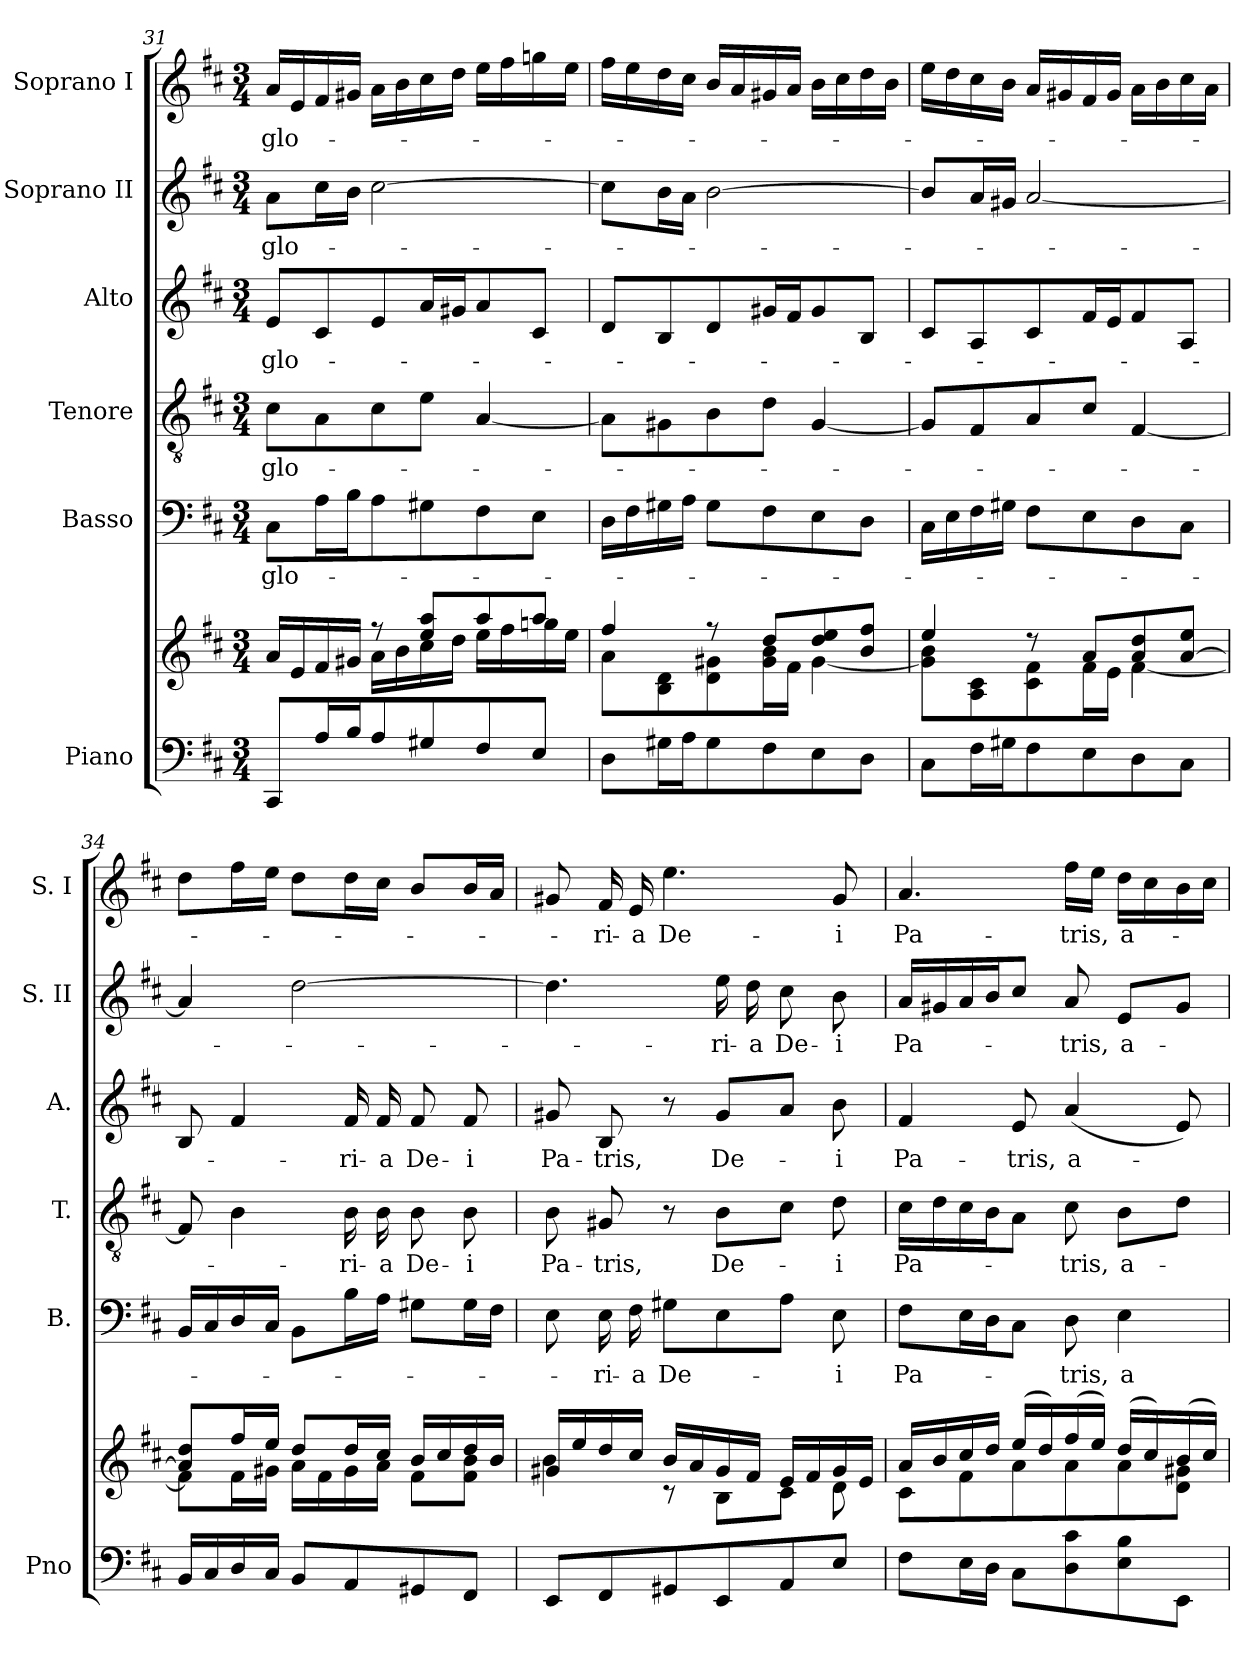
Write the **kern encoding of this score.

**kern	**kern	**kern	**text	**kern	**text	**kern	**text	**kern	**text	**kern	**text
*part6	*part6	*part5	*part5	*part4	*part4	*part3	*part3	*part2	*part2	*part1	*part1
*staff7	*staff6	*staff5	*staff5	*staff4	*staff4	*staff3	*staff3	*staff2	*staff2	*staff1	*staff1
*I"Piano	*	*I"Basso	*	*I"Tenore	*	*I"Alto	*	*I"Soprano II	*	*I"Soprano I	*
*I'Pno	*	*I'B.	*	*I'T.	*	*I'A.	*	*I'S. II	*	*I'S. I	*
*clefF4	*clefG2	*clefF4	*	*clefGv2	*	*clefG2	*	*clefG2	*	*clefG2	*
*ITrd1c1	*ITrd1c1	*ITrd1c1	*	*ITrd1c1	*	*ITrd1c1	*	*ITrd1c1	*	*ITrd1c1	*
*k[f#c#g#d#a#e#b#]	*k[f#c#g#d#a#e#b#]	*k[f#c#g#d#a#e#b#]	*	*k[f#c#g#d#a#e#b#]	*	*k[f#c#g#d#a#e#b#]	*	*k[f#c#g#d#a#e#b#]	*	*k[f#c#g#d#a#e#b#]	*
*M3/4	*M3/4	*M3/4	*	*M3/4	*	*M3/4	*	*M3/4	*	*M3/4	*
=31	=31	=31	=31	=31	=31	=31	=31	=31	=31	=31	=31
*	*^	*	*	*	*	*	*	*	*	*	*
!	!	!	!	!LO:LY:b	!	!LO:LY:b	!	!LO:LY:b	!	!LO:LY:b	!	!LO:LY:b
8BBB#/L	4ryy	16g#/LL	8BB#\L	glo-	8B#\L	glo-	8d#/L	glo-	8g#\L	glo-	16g#/LL	glo-
.	.	16d#/	.	.	.	.	.	.	.	.	16d#/	.
16G#/L	.	16e#/	16G#\L	.	8G#\	.	8B#/	.	16b#\L	.	16e#/	.
16A#/J	.	16f##X/JJ	16A#\J	.	.	.	.	.	16a#\JJ	.	16f##X/JJ	.
8G#/	8r	16g#\LL	8G#\	.	8B#\	.	8d#/	.	[2b#\	.	16g#\LL	.
.	.	16a#\	.	.	.	.	.	.	.	.	16a#\	.
8F##X/	8dd#/ 8gg#/L	16b#\	8F##X\	.	8d#\J	.	16g#/L	.	.	.	16b#\	.
.	.	16cc#\JJ	.	.	.	.	16f##X/J	.	.	.	16cc#\JJ	.
8E#/	8gg#/	16dd#\LL	8E#\	.	[4G#/	.	8g#/	.	.	.	16dd#\LL	.
.	.	16ee#\	.	.	.	.	.	.	.	.	16ee#\	.
8D#/J	8gg#/J	16ff#X\	8D#\J	.	.	.	8B#/J	.	.	.	16ff#X\	.
.	.	16dd#\JJ	.	.	.	.	.	.	.	.	16dd#\JJ	.
=32	=32	=32	=32	=32	=32	=32	=32	=32	=32	=32	=32	=32
8C#\L	4ee#/	8g#\L	16C#\LL	.	8G#\L]	.	8c#/L	.	8b#\L]	.	16ee#\LL	.
.	.	.	16E#\	.	.	.	.	.	.	.	16dd#\	.
16F##X\L	.	8A#\ 8c#\	16F##X\	.	8F##X\	.	8A#/	.	16a#\L	.	16cc#\	.
16G#\J	.	.	16G#\JJ	.	.	.	.	.	16g#\JJ	.	16b#\JJ	.
8F##\	8r	8c#\ 8f##X\	8F##\L	.	8A#\	.	8c#/	.	[2a#\	.	16a#/LL	.
.	.	.	.	.	.	.	.	.	.	.	16g#/	.
8E#\	8cc#/L	16f##\ 16a#\L	8E#\	.	8c#\J	.	16f##X/L	.	.	.	16f##X/	.
.	.	16e#\JJ	.	.	.	.	16e#/J	.	.	.	16g#/JJ	.
8D#\	8cc#/ 8dd#/	[4f##\	8D#\	.	[4F##/	.	8f##/	.	.	.	16a#\LL	.
.	.	.	.	.	.	.	.	.	.	.	16b#\	.
8C#\J	8a#/ 8ee#/J	.	8C#\J	.	.	.	8A#/J	.	.	.	16cc#\	.
.	.	.	.	.	.	.	.	.	.	.	16a#\JJ	.
!!LO:LB:g=z
=33	=33	=33	=33	=33	=33	=33	=33	=33	=33	=33	=33	=33
8BB#\L	4dd#/	8f##\] 8a#\L	16BB#\LL	.	8F##/L]	.	8B#/L	.	8a#/L]	.	16dd#\LL	.
.	.	.	16D#\	.	.	.	.	.	.	.	16cc#\	.
16E#\L	.	8G#\ 8B#\	16E#\	.	8E#/	.	8G#/	.	16g#/L	.	16b#\	.
16F##X\J	.	.	16F##X\JJ	.	.	.	.	.	16f##X/JJ	.	16a#\JJ	.
8E#\	8r	8B#\ 8e#\	8E#\L	.	8G#/	.	8B#/	.	[2g#/	.	16g#/LL	.
.	.	.	.	.	.	.	.	.	.	.	16f##X/	.
8D#\	8g#/L	16e#\L	8D#\	.	8B#/J	.	16e#/L	.	.	.	16e#/	.
.	.	16d#\JJ	.	.	.	.	16d#/J	.	.	.	16f##/JJ	.
8C#\	8g#/ 8cc#/	[4e#\	8C#\	.	[4E#/	.	8e#/	.	.	.	16g#\LL	.
.	.	.	.	.	.	.	.	.	.	.	16a#\	.
8BB#\J	[8g#/ 8dd#/J	.	8BB#\J	.	.	.	8G#/J	.	.	.	16b#\	.
.	.	.	.	.	.	.	.	.	.	.	16g#\JJ	.
=34	=34	=34	=34	=34	=34	=34	=34	=34	=34	=34	=34	=34
16AA#/LL	8g#/] 8cc#/L	8e#\L]	16AA#/LL	.	8E#/]	.	8A#/	.	4g#/]	.	8cc#\L	.
16BB#/	.	.	16BB#/	.	.	.	.	.	.	.	.	.
16C#/	16ee#/L	16e#\L	16C#/	.	4A#\	.	4e#/	.	.	.	16ee#\L	.
16BB#/JJ	16dd#/JJ	16f##X\JJ	16BB#/JJ	.	.	.	.	.	.	.	16dd#\JJ	.
8AA#/L	8cc#/L	16g#\LL	8AA#\L	.	.	.	.	.	[2cc#\	.	8cc#\L	.
.	.	16e#\	.	.	.	.	.	.	.	.	.	.
!	!	!	!	!	!	!LO:LY:b	!	!LO:LY:b	!	!	!	!
8GG#/	16cc#/L	16f##\	16A#\L	.	16A#\	ri-	16e#/	ri-	.	.	16cc#\L	.
!	!	!	!	!	!	!LO:LY:b	!	!LO:LY:b	!	!	!	!
.	16b#/JJ	16g#\JJ	16G#\JJ	.	16A#\	-a	16e#/	-a	.	.	16b#\JJ	.
!	!	!	!	!	!	!LO:LY:b	!	!LO:LY:b	!	!	!	!
8FF##X/	16a#/LL	8e#\L	8F##X\L	.	8A#\	De-	8e#/	De-	.	.	8a#/L	.
.	16b#/	.	.	.	.	.	.	.	.	.	.	.
!	!	!	!	!	!	!LO:LY:b	!	!LO:LY:b	!	!	!	!
8EE#/J	16cc#/	8e#\ 8a#\J	16F##\L	.	8A#\	-i	8e#/	-i	.	.	16a#/L	.
.	16a#/JJ	.	16E#\JJ	.	.	.	.	.	.	.	16g#/JJ	.
=35	=35	=35	=35	=35	=35	=35	=35	=35	=35	=35	=35	=35
!	!	!	!	!	!	!LO:LY:b	!	!LO:LY:b	!	!	!	!
8DD#/L	16f##X/LL	4a#\	8D#\	.	8A#\	Pa-	8f##X/	Pa-	4.cc#\]	.	8f##X/	.
.	16dd#/	.	.	.	.	.	.	.	.	.	.	.
!	!	!	!	!LO:LY:b	!	!LO:LY:b	!	!LO:LY:b	!	!	!	!LO:LY:b
8EE#/	16cc#/	.	16D#\	ri-	8F##X/	-tris,	8A#/	-tris,	.	.	16e#/	ri-
!	!	!	!	!LO:LY:b	!	!	!	!	!	!	!	!LO:LY:b
.	16b#/JJ	.	16E#\	-a	.	.	.	.	.	.	16d#/	-a
!	!	!	!	!LO:LY:b	!	!	!	!	!	!	!	!LO:LY:b
8FF##X/	16a#/LL	8r	8F##X\L	De-	8r	.	8r	.	.	.	4.dd#\	De-
.	16g#/	.	.	.	.	.	.	.	.	.	.	.
!	!	!	!	!	!	!LO:LY:b	!	!LO:LY:b	!	!LO:LY:b	!	!
8DD#/	16f##/	8A#\L	8D#\	.	8A#\L	De-	8f##/L	De-	16dd#\	ri-	.	.
!	!	!	!	!	!	!	!	!	!	!LO:LY:b	!	!
.	16e#/JJ	.	.	.	.	.	.	.	16cc#\	-a	.	.
!	!	!	!	!	!	!	!	!	!	!LO:LY:b	!	!
8GG#/	16d#/LL	8B#\J	8G#\J	.	8B#\J	.	8g#/J	.	8b#\	De-	.	.
.	16e#/	.	.	.	.	.	.	.	.	.	.	.
!	!	!	!	!LO:LY:b	!	!LO:LY:b	!	!LO:LY:b	!	!LO:LY:b	!	!LO:LY:b
8D#/J	16f##/	8c#\	8D#\	-i	8c#\	-i	8a#\	-i	8a#\	-i	8f##/	-i
.	16d#/JJ	.	.	.	.	.	.	.	.	.	.	.
!!LO:PB:g=z
=36	=36	=36	=36	=36	=36	=36	=36	=36	=36	=36	=36	=36
!	!	!	!	!LO:LY:b	!	!LO:LY:b	!	!LO:LY:b	!	!LO:LY:b	!	!LO:LY:b
8E#\L	16g#/LL	8B#\L	8E#\L	Pa-	16B#\LL	Pa-	4e#/	Pa-	16g#/LL	Pa-	4.g#/	Pa-
.	16a#/	.	.	.	16c#\	.	.	.	16f##X/	.	.	.
16D#\L	16b#/	8e#\	16D#\L	.	16B#\	.	.	.	16g#/	.	.	.
16C#\JJ	16cc#/JJ	.	16C#\J	.	16A#\J	.	.	.	16a#/J	.	.	.
!	!	!	!	!	!	!	!	!LO:LY:b	!	!	!	!
8BB#\L	(16dd#/LL	8g#\	8BB#\J	.	8G#\J	.	8d#/	-tris,	8b#/J	.	.	.
.	16cc#/)	.	.	.	.	.	.	.	.	.	.	.
!	!	!	!	!LO:LY:b	!	!LO:LY:b	!	!LO:LY:b	!	!LO:LY:b	!	!LO:LY:b
8C#\ 8B#\	(16ee#/	8g#\	8C#\	-tris,	8B#\	tris,	(4g#/	a-	8g#/	-tris,	16ee#\LL	-tris,
.	16dd#/JJ)	.	.	.	.	.	.	.	.	.	16dd#\JJ	.
!	!	!	!	!LO:LY:b	!	!LO:LY:b	!	!	!	!LO:LY:b	!	!LO:LY:b
8D#\ 8A#\	(16cc#/LL	8g#\	4D#\	a-	8A#\L	a-	.	.	8d#/L	a-	16cc#\LL	a-
.	16b#/)	.	.	.	.	.	.	.	.	.	16b#\	.
8DD#\J	(16a#/	8c#\ 8f##X\J	.	.	8c#\J	.	8d#/)	.	8f##/J	.	16a#\	.
.	16b#/JJ)	.	.	.	.	.	.	.	.	.	16b#\JJ	.
*	*v	*v	*	*	*	*	*	*	*	*	*	*
=	=	=	=	=	=	=	=	=	=	=	=
*-	*-	*-	*-	*-	*-	*-	*-	*-	*-	*-	*-
